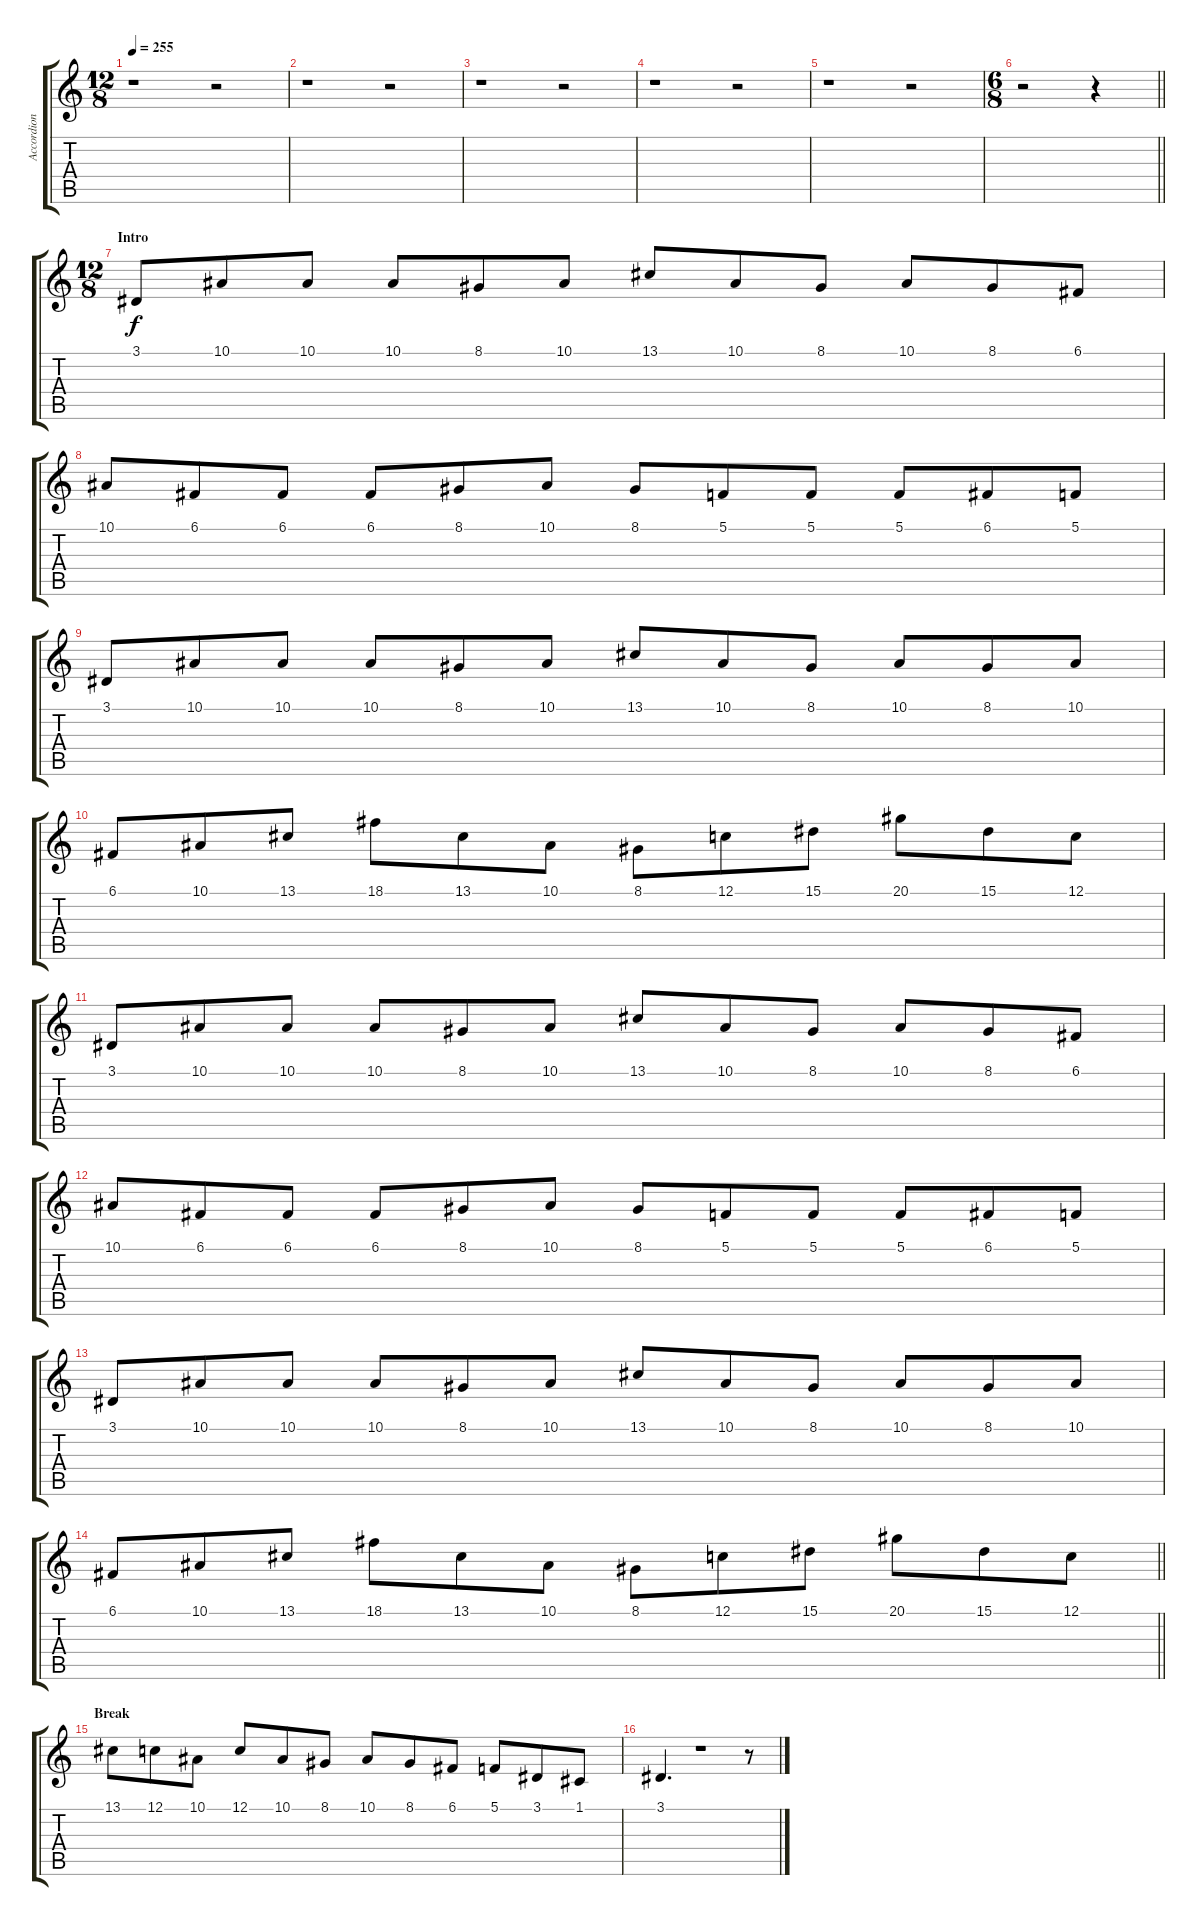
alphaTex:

\track ("Accordion" "Accordion") {instrument accordion}
\staff {score tabs}
\tuning (C4 G3 Eb3 Bb2 F2 C2) {hide}
\ts (12 8)
\tempo 255
\clef g2
\ks c
r.1{dy f} r.2 |
r.1 r.2 |
r.1 r.2 |
r.1 r.2 |
r.1 r.2 |
\ts (6 8)
\barLineRight lightlight
r.2 r.4 |
\ts (12 8)
\section ("" "Intro")
3.1.8 10.1.8 10.1.8 10.1.8 8.1.8 10.1.8 13.1.8 10.1.8 8.1.8 10.1.8 8.1.8 6.1.8 |
10.1.8 6.1.8 6.1.8 6.1.8 8.1.8 10.1.8 8.1.8 5.1.8 5.1.8 5.1.8 6.1.8 5.1.8 |
3.1.8 10.1.8 10.1.8 10.1.8 8.1.8 10.1.8 13.1.8 10.1.8 8.1.8 10.1.8 8.1.8 10.1.8 |
6.1.8 10.1.8 13.1.8 18.1.8 13.1.8 10.1.8 8.1.8 12.1.8 15.1.8 20.1.8 15.1.8 12.1.8 |
3.1.8 10.1.8 10.1.8 10.1.8 8.1.8 10.1.8 13.1.8 10.1.8 8.1.8 10.1.8 8.1.8 6.1.8 |
10.1.8 6.1.8 6.1.8 6.1.8 8.1.8 10.1.8 8.1.8 5.1.8 5.1.8 5.1.8 6.1.8 5.1.8 |
3.1.8 10.1.8 10.1.8 10.1.8 8.1.8 10.1.8 13.1.8 10.1.8 8.1.8 10.1.8 8.1.8 10.1.8 |
\barLineRight lightlight
6.1.8 10.1.8 13.1.8 18.1.8 13.1.8 10.1.8 8.1.8 12.1.8 15.1.8 20.1.8 15.1.8 12.1.8 |
\section ("" "Break")
13.1.8 12.1.8 10.1.8 12.1.8 10.1.8 8.1.8 10.1.8 8.1.8 6.1.8 5.1.8 3.1.8 1.1.8 |
3.1.4{d} r.1 r.8
